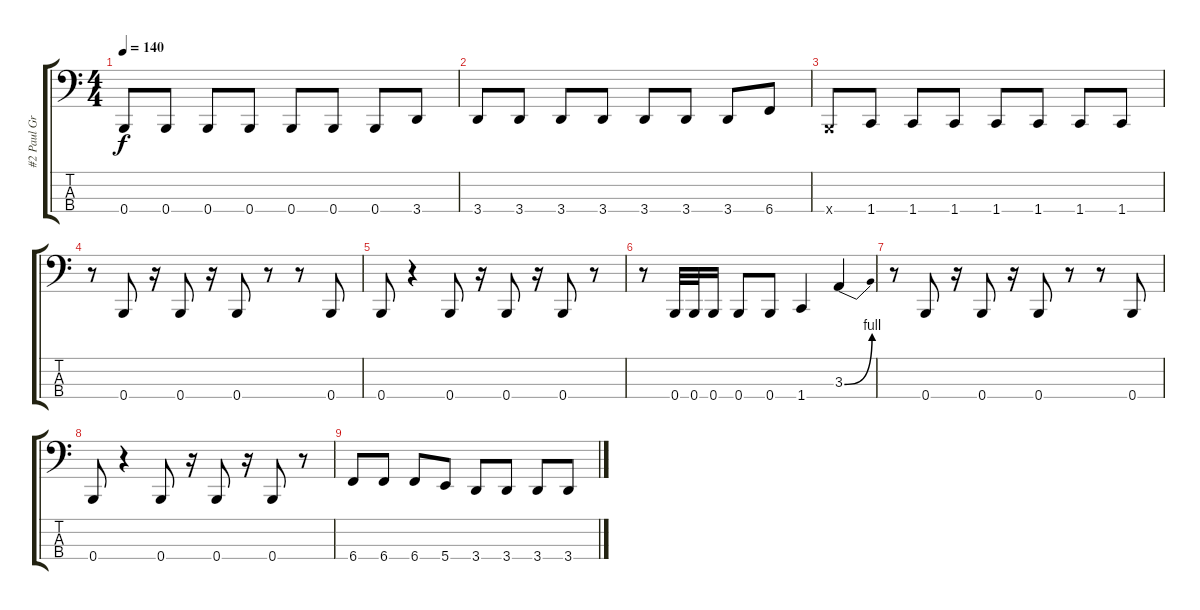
\track ("#2 Paul Gray" "#2 Paul Gr") {instrument electricbasspick}
\staff {score tabs}
\tuning (E2 B1 Gb1 B0) {hide}
\ts (4 4)
\tempo 140
\clef f4
\ks c
0.4.8{dy f} 0.4.8 0.4.8 0.4.8 0.4.8 0.4.8 0.4.8 3.4.8 |
3.4.8 3.4.8 3.4.8 3.4.8 3.4.8 3.4.8 3.4.8 6.4.8 |
0.4{x}.8 1.4.8 1.4.8 1.4.8 1.4.8 1.4.8 1.4.8 1.4.8 |
r.8 0.4.8 r.16 0.4.8 r.16 0.4.8 r.8 r.8 0.4.8 |
0.4.8 r.4 0.4.8 r.16 0.4.8 r.16 0.4.8 r.8 |
r.8 0.4.32 0.4.32 0.4.16 0.4.8 0.4.8 1.4.4 3.3{be (bend 0 0 60 4)}.4 |
r.8 0.4.8 r.16 0.4.8 r.16 0.4.8 r.8 r.8 0.4.8 |
0.4.8 r.4 0.4.8 r.16 0.4.8 r.16 0.4.8 r.8 |
6.4.8 6.4.8 6.4.8 5.4.8 3.4.8 3.4.8 3.4.8 3.4.8
